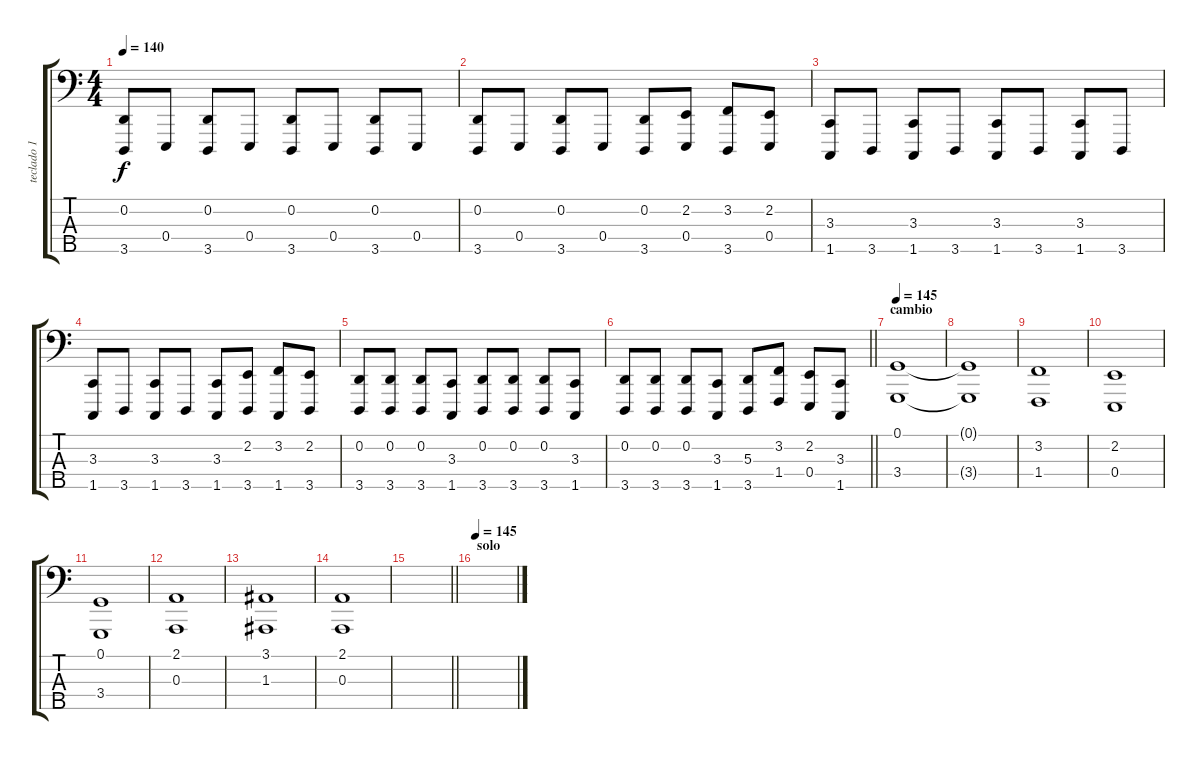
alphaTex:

\track ("teclado 1" "teclado 1") {instrument lead2sawtooth}
\staff {score tabs}
\tuning (G2 D2 A1 E1 B0) {hide}
\ts (4 4)
\tempo 140
\clef f4
\ks c
(0.2 3.5).8{dy f} 0.4.8 (0.2 3.5).8 0.4.8 (0.2 3.5).8 0.4.8 (0.2 3.5).8 0.4.8 |
(0.2 3.5).8 0.4.8 (0.2 3.5).8 0.4.8 (0.2 3.5).8 (2.2 0.4).8 (3.2 3.5).8 (2.2 0.4).8 |
(3.3 1.5).8 3.5.8 (3.3 1.5).8 3.5.8 (3.3 1.5).8 3.5.8 (3.3 1.5).8 3.5.8 |
(3.3 1.5).8 3.5.8 (3.3 1.5).8 3.5.8 (3.3 1.5).8 (2.2 3.5).8 (3.2 1.5).8 (2.2 3.5).8 |
(0.2 3.5).8 (0.2 3.5).8 (0.2 3.5).8 (3.3 1.5).8 (0.2 3.5).8 (0.2 3.5).8 (0.2 3.5).8 (3.3 1.5).8 |
\barLineRight lightlight
(0.2 3.5).8 (0.2 3.5).8 (0.2 3.5).8 (3.3 1.5).8 (5.3 3.5).8 (3.2 1.4).8 (2.2 0.4).8 (3.3 1.5).8 |
\section ("" "cambio")
\tempo 145
(0.1 3.4).1 |
(0.1{t} 3.4{t}).1 |
(3.2 1.4).1 |
(2.2 0.4).1 |
(0.1 3.4).1 |
(2.1 0.3).1 |
(3.1 1.3).1 |
(2.1 0.3).1 |
\barLineRight lightlight
|
\section ("" "solo")
\tempo 145
